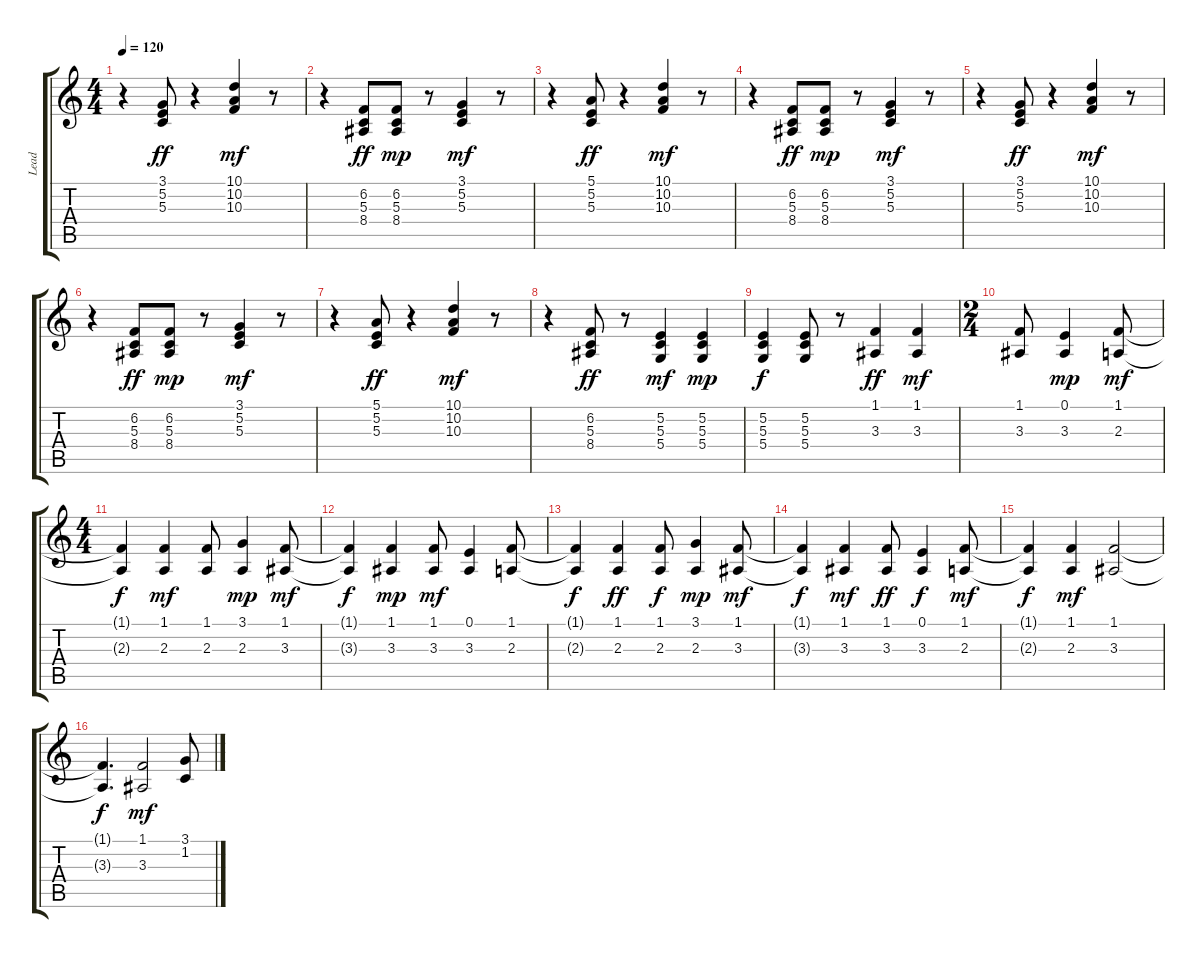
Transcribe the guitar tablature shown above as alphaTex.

\track ("Lead" "Lead") {instrument lead8bassandlead}
\staff {score tabs}
\tuning (E4 B3 G3 D3 A2 E2) {hide}
\ts (4 4)
\tempo 120
\clef g2
\ks c
r.4{dy mf} (3.1 5.2 5.3).8{dy ff} r.4 (10.1 10.2 10.3).4{dy mf} r.8 |
r.4 (6.2 5.3 8.4).8{dy ff} (6.2 5.3 8.4).8{dy mp} r.8 (3.1 5.2 5.3).4{dy mf} r.8 |
r.4 (5.1 5.2 5.3).8{dy ff} r.4 (10.1 10.2 10.3).4{dy mf} r.8 |
r.4 (6.2 5.3 8.4).8{dy ff} (6.2 5.3 8.4).8{dy mp} r.8 (3.1 5.2 5.3).4{dy mf} r.8 |
r.4 (3.1 5.2 5.3).8{dy ff} r.4 (10.1 10.2 10.3).4{dy mf} r.8 |
r.4 (6.2 5.3 8.4).8{dy ff} (6.2 5.3 8.4).8{dy mp} r.8 (3.1 5.2 5.3).4{dy mf} r.8 |
r.4 (5.1 5.2 5.3).8{dy ff} r.4 (10.1 10.2 10.3).4{dy mf} r.8 |
r.4 (6.2 5.3 8.4).8{dy ff} r.8 (5.2 5.3 5.4).4{dy mf} (5.2 5.3 5.4).4{dy mp} |
(5.2 5.3 5.4).4{dy f} (5.2 5.3 5.4).8 r.8 (1.1 3.3).4{dy ff} (1.1 3.3).4{dy mf} |
\ts (2 4)
(1.1 3.3).8 (0.1 3.3).4{dy mp} (1.1 2.3).8{dy mf} |
\ts (4 4)
(1.1{t} 2.3{t}).4{dy f} (1.1 2.3).4{dy mf} (1.1 2.3).8 (3.1 2.3).4{dy mp} (1.1 3.3).8{dy mf} |
(1.1{t} 3.3{t}).4{dy f} (1.1 3.3).4{dy mp} (1.1 3.3).8{dy mf} (0.1 3.3).4 (1.1 2.3).8 |
(1.1{t} 2.3{t}).4{dy f} (1.1 2.3).4{dy ff} (1.1 2.3).8{dy f} (3.1 2.3).4{dy mp} (1.1 3.3).8{dy mf} |
(1.1{t} 3.3{t}).4{dy f} (1.1 3.3).4{dy mf} (1.1 3.3).8{dy ff} (0.1 3.3).4{dy f} (1.1 2.3).8{dy mf} |
(1.1{t} 2.3{t}).4{dy f} (1.1 2.3).4{dy mf} (1.1 3.3).2 |
(1.1{t} 3.3{t}).4{d dy f} (1.1 3.3).2{dy mf} (3.1 1.2).8
